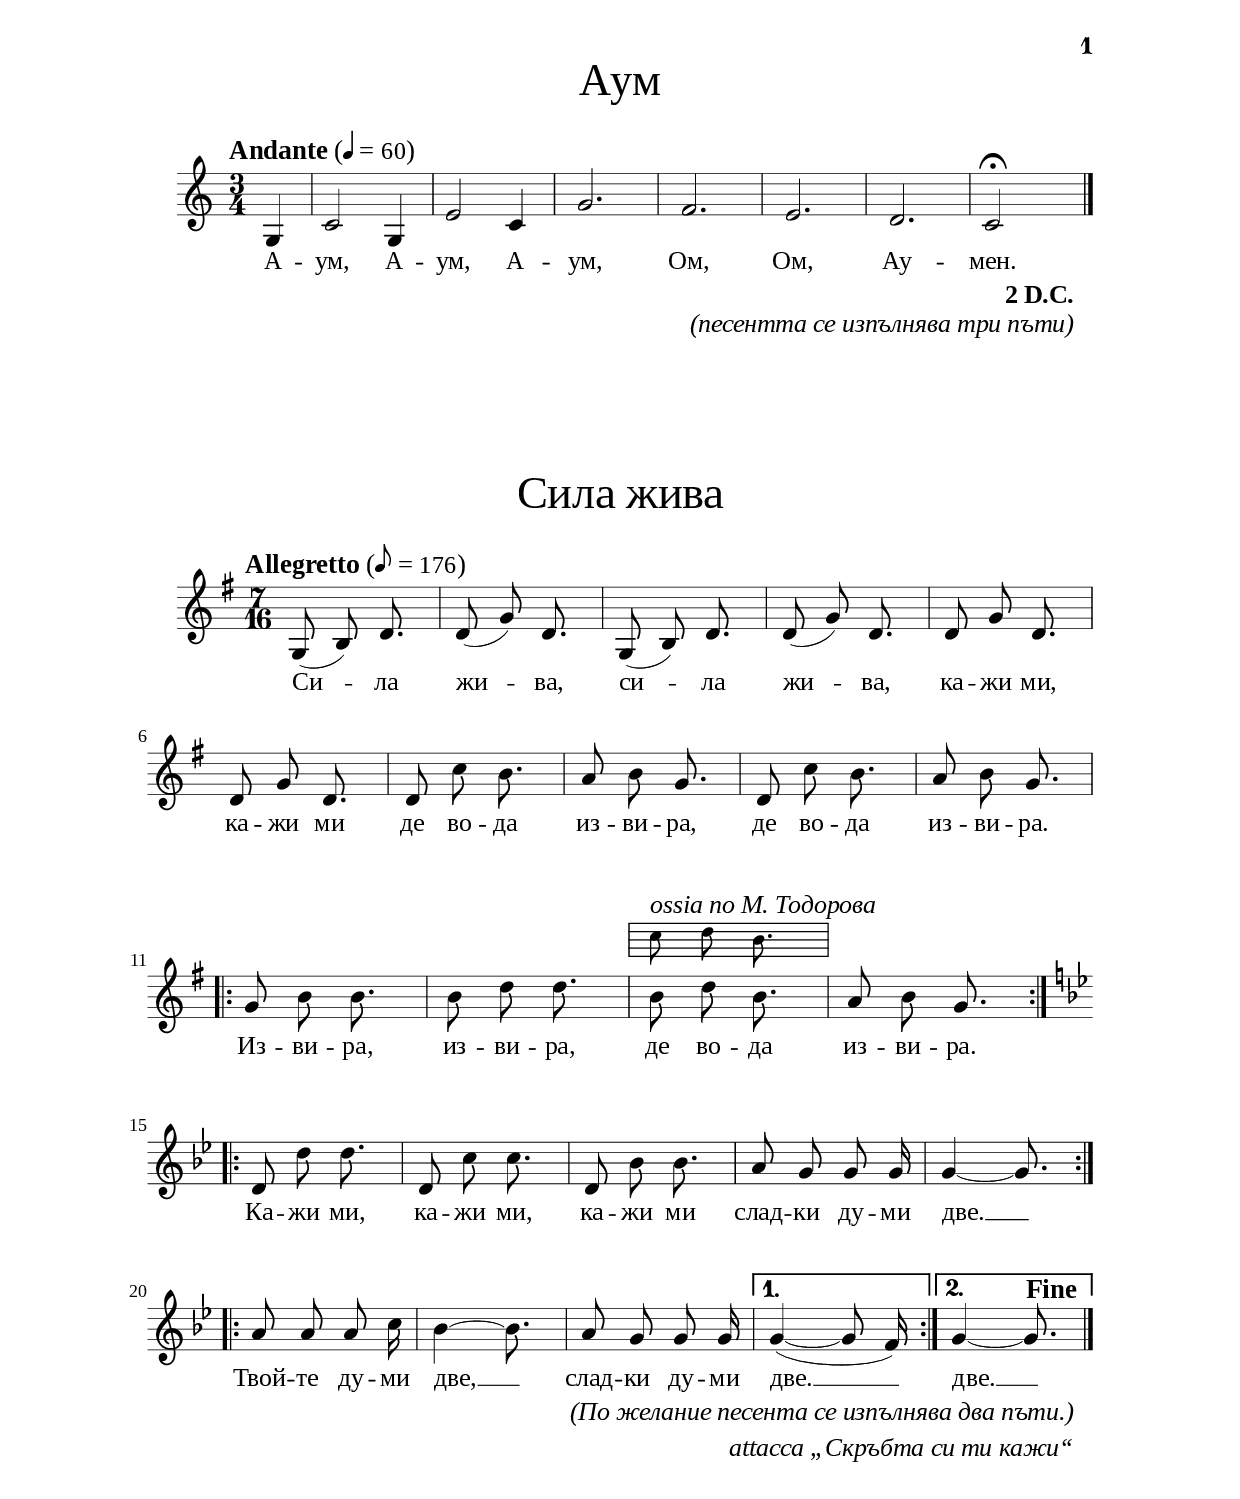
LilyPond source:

\version "2.24.4"

% include paper part and global functions
\include "include/globals.ily"

\bookpart {

  \label #'ref075
  \tocItem \markup "Аум"
  \include "include/bookpart-paper.ily"
  \score {
    \include "include/score-layout.ily"

    \new Voice \absolute {

      \clef treble
      \key c \major
      \time 3/4
      \tempoFunc "Andante" 4 "60"
      \autoBeamOff
      \partial 4

      g4 |  c'2 g4 | e'2 c'4 | g'2. |  f'2. | e'2. | d'2. | c'2 \fermata s4 | \bar "|."
    }

    \addlyrics {
      А -- ум, А
      -- ум, А -- ум, Ом, Ом, Ау -- мен.
    }

    \header {
      title = \titleFunc #'ref_desc_4 "Аум" "Aum"
    }

    \midi{}

  } % score

  \markup \dc-one "2 D.C."
  \markup \huge \italic \dc-one-nobold "(песентта се изпълнява три пъти)"

  \markup \vspace #4

  \label #'ref076_2
  \tocItem \markup "Сила жива"
  \include "include/bookpart-paper.ily"
  \score {
    \include "include/score-layout.ily"

    \new Staff = main \absolute {
      \clef treble
      \key g \major
      \time 7/16
      \tempoFunc "Allegretto" 8 "176"
      \autoBeamOff


      g8 ( b ) d'8. | d'8 ( g' ) d'8. | g8 ( b ) d'8. | d'8 ( g' ) d'8. | d'8 g' d'8. \break | % 6

      d'8 g' d'8. | d'8 c'' b'8. | a'8 b' g'8. | d'8 c'' b'8. | a'8 b' g'8. \break |

      \bar ".|:-|"  g'8 b' b'8. | b'8 d'' d''8. |


      <<
        { b'8 d''8 b'8. }

        \new Staff \with {
          \override VerticalAxisGroup.default-staff-staff-spacing =
          #'((basic-distance . 5.5)
             (padding . -10))
          \remove "Time_signature_engraver"
          alignAboveContext = #"main"
          fontSize = #-1.5
          \override StaffSymbol.staff-space = #(magstep -2)
          \override StaffSymbol.thickness = #(magstep -2)
          firstClef = ##f
        }
        {\autoBeamOff c''8 ^\markup { \large \italic "ossia по М. Тодорова"}  d''8 b'8.}
      >>



      | a'8 b' g'8. \bar ":.|.:" \break

      \key g \minor \repeat volta 2 { d'8 d'' d''8. | d'8 c'' c''8. | d'8 bes' bes'8. | a'8 g' g' g'16 | g'4 ~ g'8. } \break |

      \repeat volta 2 { a'8 a' a' c''16 | bes'4 ~ bes'8. | a'8 g' g' g'16 |}
      \alternative { {  g'4 ( ~ g'8 f'16 )  | } { \override Score.MetronomeMark.outside-staff-priority = #99 \override Score.MetronomeMark.X-extent=#'(0.5 . 2) g'4~\tempo " Fine" g'8. | \bar "|."} }


    }

    \addlyrics {
      Си -- ла жи
      -- ва, си -- ла жи -- ва, ка -- жи ми, ка -- жи
      ми де во -- да из -- ви -- ра, де во -- да из
      -- ви -- ра. Из -- ви -- ра, из -- ви -- ра, де
      во -- да из -- ви -- ра. Ка -- жи ми, ка -- жи
      ми, ка -- жи ми слад -- ки ду -- ми две. __ Твой --
      те ду -- ми две, __ слад -- ки ду -- ми две. __
      две. __}

      \header {
        title = \titleFunc #'ref_desc_12 "Сила жива" "Sila živa"
      }

      \midi{}

    } % score

    \markup \huge \italic \dc-one-nobold "(По желание песента се изпълнява два пъти.)"
    \markup \huge \italic \dc-one-nobold "attacca „Скръбта си ти кажи“"






  } % bookpart
